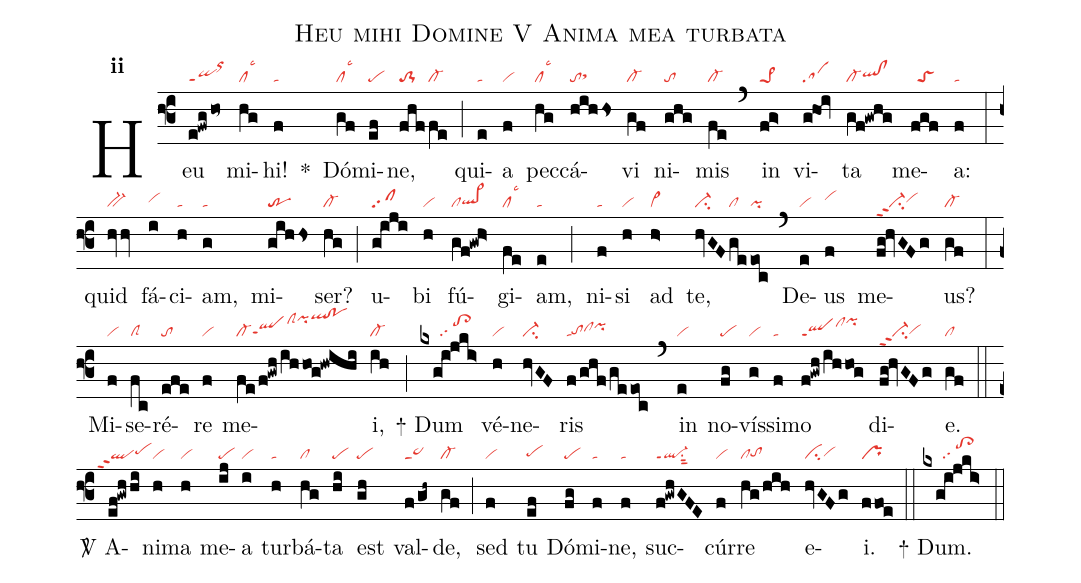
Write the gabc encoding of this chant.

name:Heu mihi Domine V Anima mea turbata;
office-part:re;
mode:2;
nabc-lines:1;
%%
initial-style: 1;
name: Heu mihi Domine;
mode: 2;
office-part: Responsorium;
annotation: Resp. ;
annotation: ii;
nabc-lines: 1;
%%
(f3) Heu(e!fwg/ho~|qippt1`orhl) mi(hg|cllsc3)hi!(f|ta) <sp>*</sp>() Dó(gf|cllsc3)mi(ef|pe)ne,(fhf/|to-1|fe|cl-) (;) qui(e|ta)a(f|vi) pec(hg|cllsc3)cá(hihhs|tosthh)vi(gf|cl-) ni(ghg|to)mis(fe|cl-) (`) in(fg>|pe>1) vi(g!hoi|sa)ta(gf!gwhg|cl-qlhh!clhh) me(fgf|//toS)a:(f|ta) (:) quid(hvv|bv-) fá(i|vihh)ci(h|ta)am,(g|ta) mi(gihhs|tr)ser?(hg|cl-) (;) u(g@i@ji|sf)bi(h|vi) fú(gf!gwh>|clql>hg)gi(fe|cllsc3)am,(e|ta) (;) ni(f|ta)si(h|vi) ad(h>|vi>) te,(hvGF|ci-|ge/|cl|eoc|pi) (`) De(e|vi)us(f|vihi) me(fg!hvGFg|vi-ppt2su2vihh)us?(gf|cl-) (:) Mi(f|vi)se(fc|clS)ré(efe|to)re(f|vi) me(fe/f!gwh/ih/hog!hwihi|cl-qlhgppt1clShkpihlqlhm!pohm)i,(ih|cl-) (;)
<sp>+</sp> Dum(kxg@i@jki>|//////to>pp2) vé(h|vi)ne(hvGF|ci-)ris(f/ghf/geeoc|tatohgclhhpihi) (`) in(e|vi) no(fg|pe)vís(g|vi)si(f|ta)mo(f!gwh/ih/hog|qlppt1clhjpihk) di(fg!hvGFg|vi-ppt2su2vihg)e.(gf|cl) (::)

<sp>V/</sp> A(ef!gwh/hi|```qlppt2pehh)ni(h|vi)ma(h|vi) me(ij|pe)a(i|vi) tur(h|ta)bá(hg|cl)ta(hi|pe) est(gh|pe) val(f/gh~|pe>2)de,(gf|cl-) (;) sed(f|vi) tu(ef|pehg) Dó(fg|pe)mi(f|ta)ne,(f|ta) suc(f!gwhGFE|ql-ppt1su1sut2)cúr(f|vi)re(hg/hih|cltohg) e(hvGFg|civihg)i.(ffoe|pr) (::)
<sp>+</sp> Dum.(kxg@i@jki>|//////to>pp2) (::)
